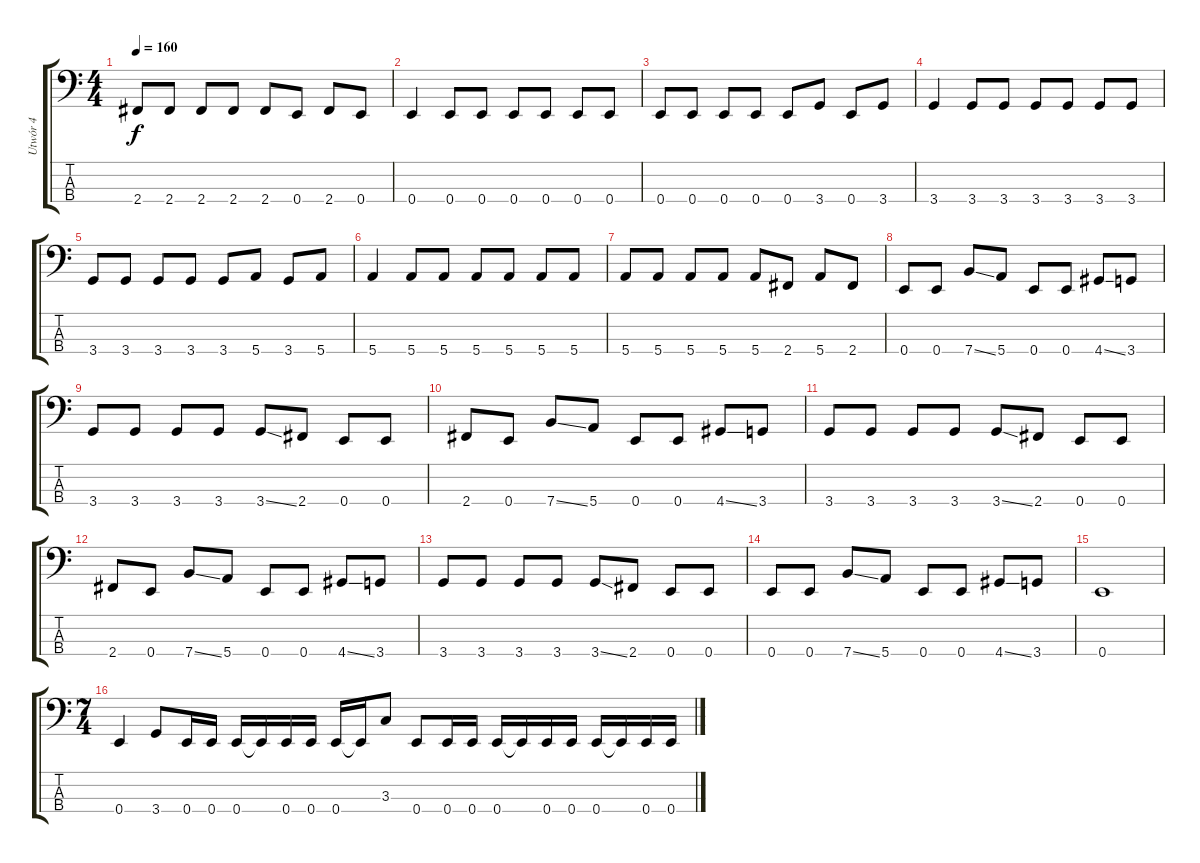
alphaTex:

\track ("Utwór 4" "Utwór 4") {instrument slapbass1}
\staff {score tabs}
\tuning (G2 D2 A1 E1) {hide}
\ts (4 4)
\tempo 160
\clef f4
\ks c
2.4.8{dy f} 2.4.8 2.4.8 2.4.8 2.4.8 0.4.8 2.4.8 0.4.8 |
0.4.4 0.4.8 0.4.8 0.4.8 0.4.8 0.4.8 0.4.8 |
0.4.8 0.4.8 0.4.8 0.4.8 0.4.8 3.4.8 0.4.8 3.4.8 |
3.4.4 3.4.8 3.4.8 3.4.8 3.4.8 3.4.8 3.4.8 |
3.4.8 3.4.8 3.4.8 3.4.8 3.4.8 5.4.8 3.4.8 5.4.8 |
5.4.4 5.4.8 5.4.8 5.4.8 5.4.8 5.4.8 5.4.8 |
5.4.8 5.4.8 5.4.8 5.4.8 5.4.8 2.4.8 5.4.8 2.4.8 |
0.4.8 0.4.8 7.4{ss}.8 5.4.8 0.4.8 0.4.8 4.4{ss}.8 3.4.8 |
3.4.8 3.4.8 3.4.8 3.4.8 3.4{ss}.8 2.4.8 0.4.8 0.4.8 |
2.4.8 0.4.8 7.4{ss}.8 5.4.8 0.4.8 0.4.8 4.4{ss}.8 3.4.8 |
3.4.8 3.4.8 3.4.8 3.4.8 3.4{ss}.8 2.4.8 0.4.8 0.4.8 |
2.4.8 0.4.8 7.4{ss}.8 5.4.8 0.4.8 0.4.8 4.4{ss}.8 3.4.8 |
3.4.8 3.4.8 3.4.8 3.4.8 3.4{ss}.8 2.4.8 0.4.8 0.4.8 |
0.4.8 0.4.8 7.4{ss}.8 5.4.8 0.4.8 0.4.8 4.4{ss}.8 3.4.8 |
0.4.1 |
\ts (7 4)
0.4.4 3.4.8 0.4.16 0.4.16 0.4.16 0.4{t}.16 0.4.16 0.4.16 0.4.16 0.4{t}.16 3.3.8 0.4.8 0.4.16 0.4.16 0.4.16 0.4{t}.16 0.4.16 0.4.16 0.4.16 0.4{t}.16 0.4.16 0.4.16
